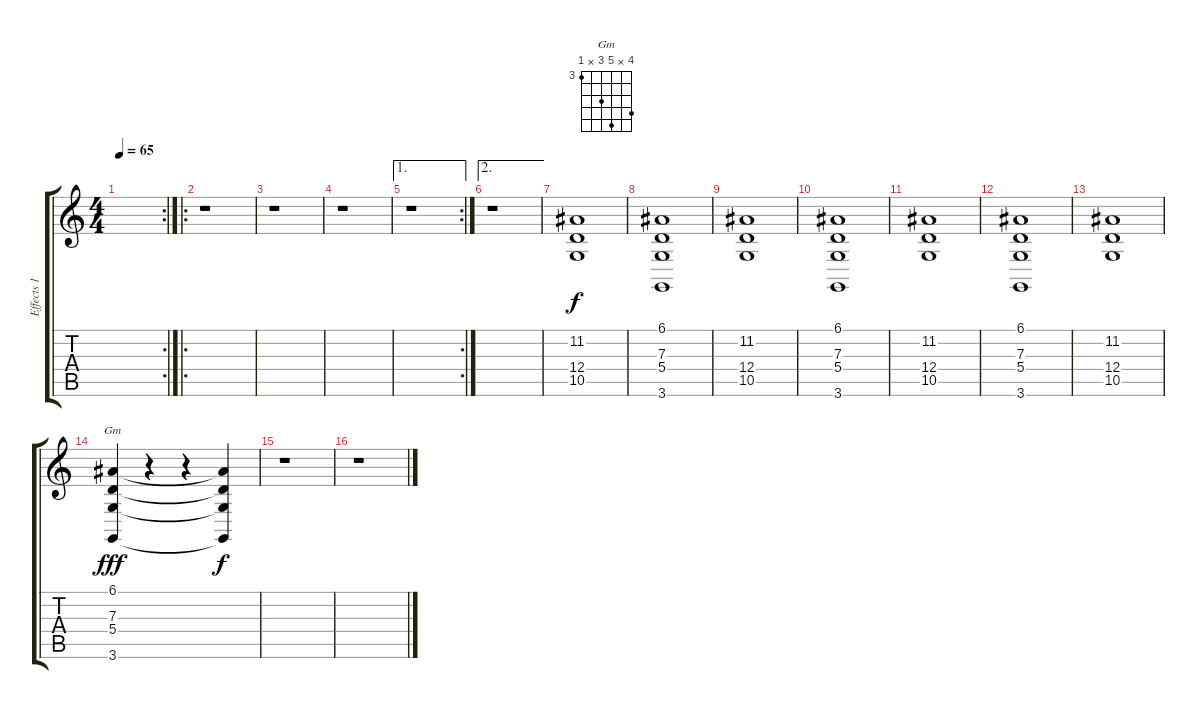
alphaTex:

\track ("Effects 1" "Effects 1") {instrument fx6goblins}
\staff {score tabs}
\tuning (E4 B3 G3 D3 A2 E2) {hide}
\chord ("Gm" 6 x 7 5 x 3) {firstfret 3}
\rc 2
\ts (4 4)
\tempo 65
\clef g2
\ks c
|
\ro
r.1 |
r.1 |
r.1 |
\ae 1
\rc 2
r.1 |
\ae 2
r.1 |
(11.2 12.4 10.5).1 |
(6.1 7.3 5.4 3.6).1 |
(11.2 12.4 10.5).1 |
(6.1 7.3 5.4 3.6).1 |
(11.2 12.4 10.5).1 |
(6.1 7.3 5.4 3.6).1 |
(11.2 12.4 10.5).1 |
(6.1 7.3 5.4 3.6).4{ch "Gm" dy fff} r.4 r.4 (6.1{t} 7.3{t} 5.4{t} 3.6{t}).4{dy f} |
r.1 |
r.1
